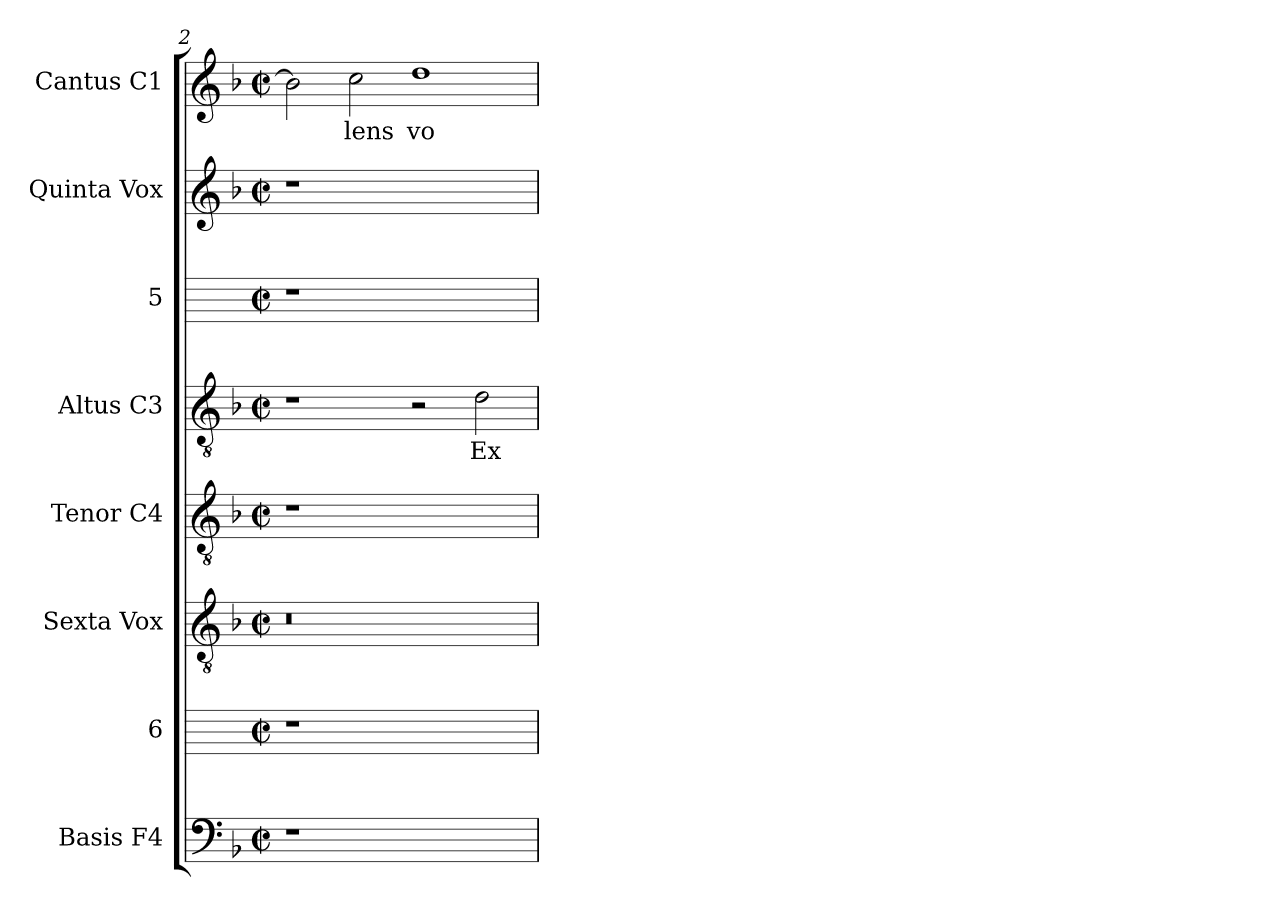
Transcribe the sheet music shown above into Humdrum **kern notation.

**kern	**kern	**kern	**kern	**kern	**text	**kern	**kern	**kern	**text
*part8	*part7	*part6	*part5	*part4	*part4	*part3	*part2	*part1	*part1
*staff8	*staff7	*staff6	*staff5	*staff4	*staff4	*staff3	*staff2	*staff1	*staff1
*I"Basis  F4	*I"6	*I"Sexta  Vox	*I"Tenor  C4	*I"Altus  C3	*	*I"5	*I"Quinta  Vox	*I"Cantus  C1	*
*I'B	*	*	*I'T	*I'A	*	*	*	*I'C	*
*clefF4	*	*clefGv2	*clefGv2	*clefGv2	*	*	*clefG2	*clefG2	*
*k[b-]	*k[]	*k[b-]	*k[b-]	*k[b-]	*	*k[]	*k[b-]	*k[b-]	*
*F:	*C:	*F:	*F:	*F:	*	*C:	*F:	*F:	*
*M2/2	*M2/2	*M2/2	*M2/2	*M2/2	*	*M2/2	*M2/2	*M2/2	*
*met(c|)	*met(c|)	*met(c|)	*met(c|)	*met(c|)	*	*met(c|)	*met(c|)	*met(c|)	*
=2	=2	=2	=2	=2	=2	=2	=2	=2	=2
!	!	!	!	!	!	!	!	!	!LO:LY:b:cj
1r	1r	0r	1r	1r	.	1r	1r	2b-\]	--
!	!	!	!	!	!	!	!	!	!LO:LY:b:cj
.	.	.	.	.	.	.	.	2cc\	-lens
!	!	!	!	!	!	!	!	!	!LO:LY:b:cj
1ryy	1ryy	.	1ryy	2r	.	1ryy	1ryy	1dd	vo-
!	!	!	!	!	!LO:LY:b:cj	!	!	!	!
.	.	.	.	2d\	Ex-	.	.	.	.
=	=	=	=	=	=	=	=	=	=
*-	*-	*-	*-	*-	*-	*-	*-	*-	*-
